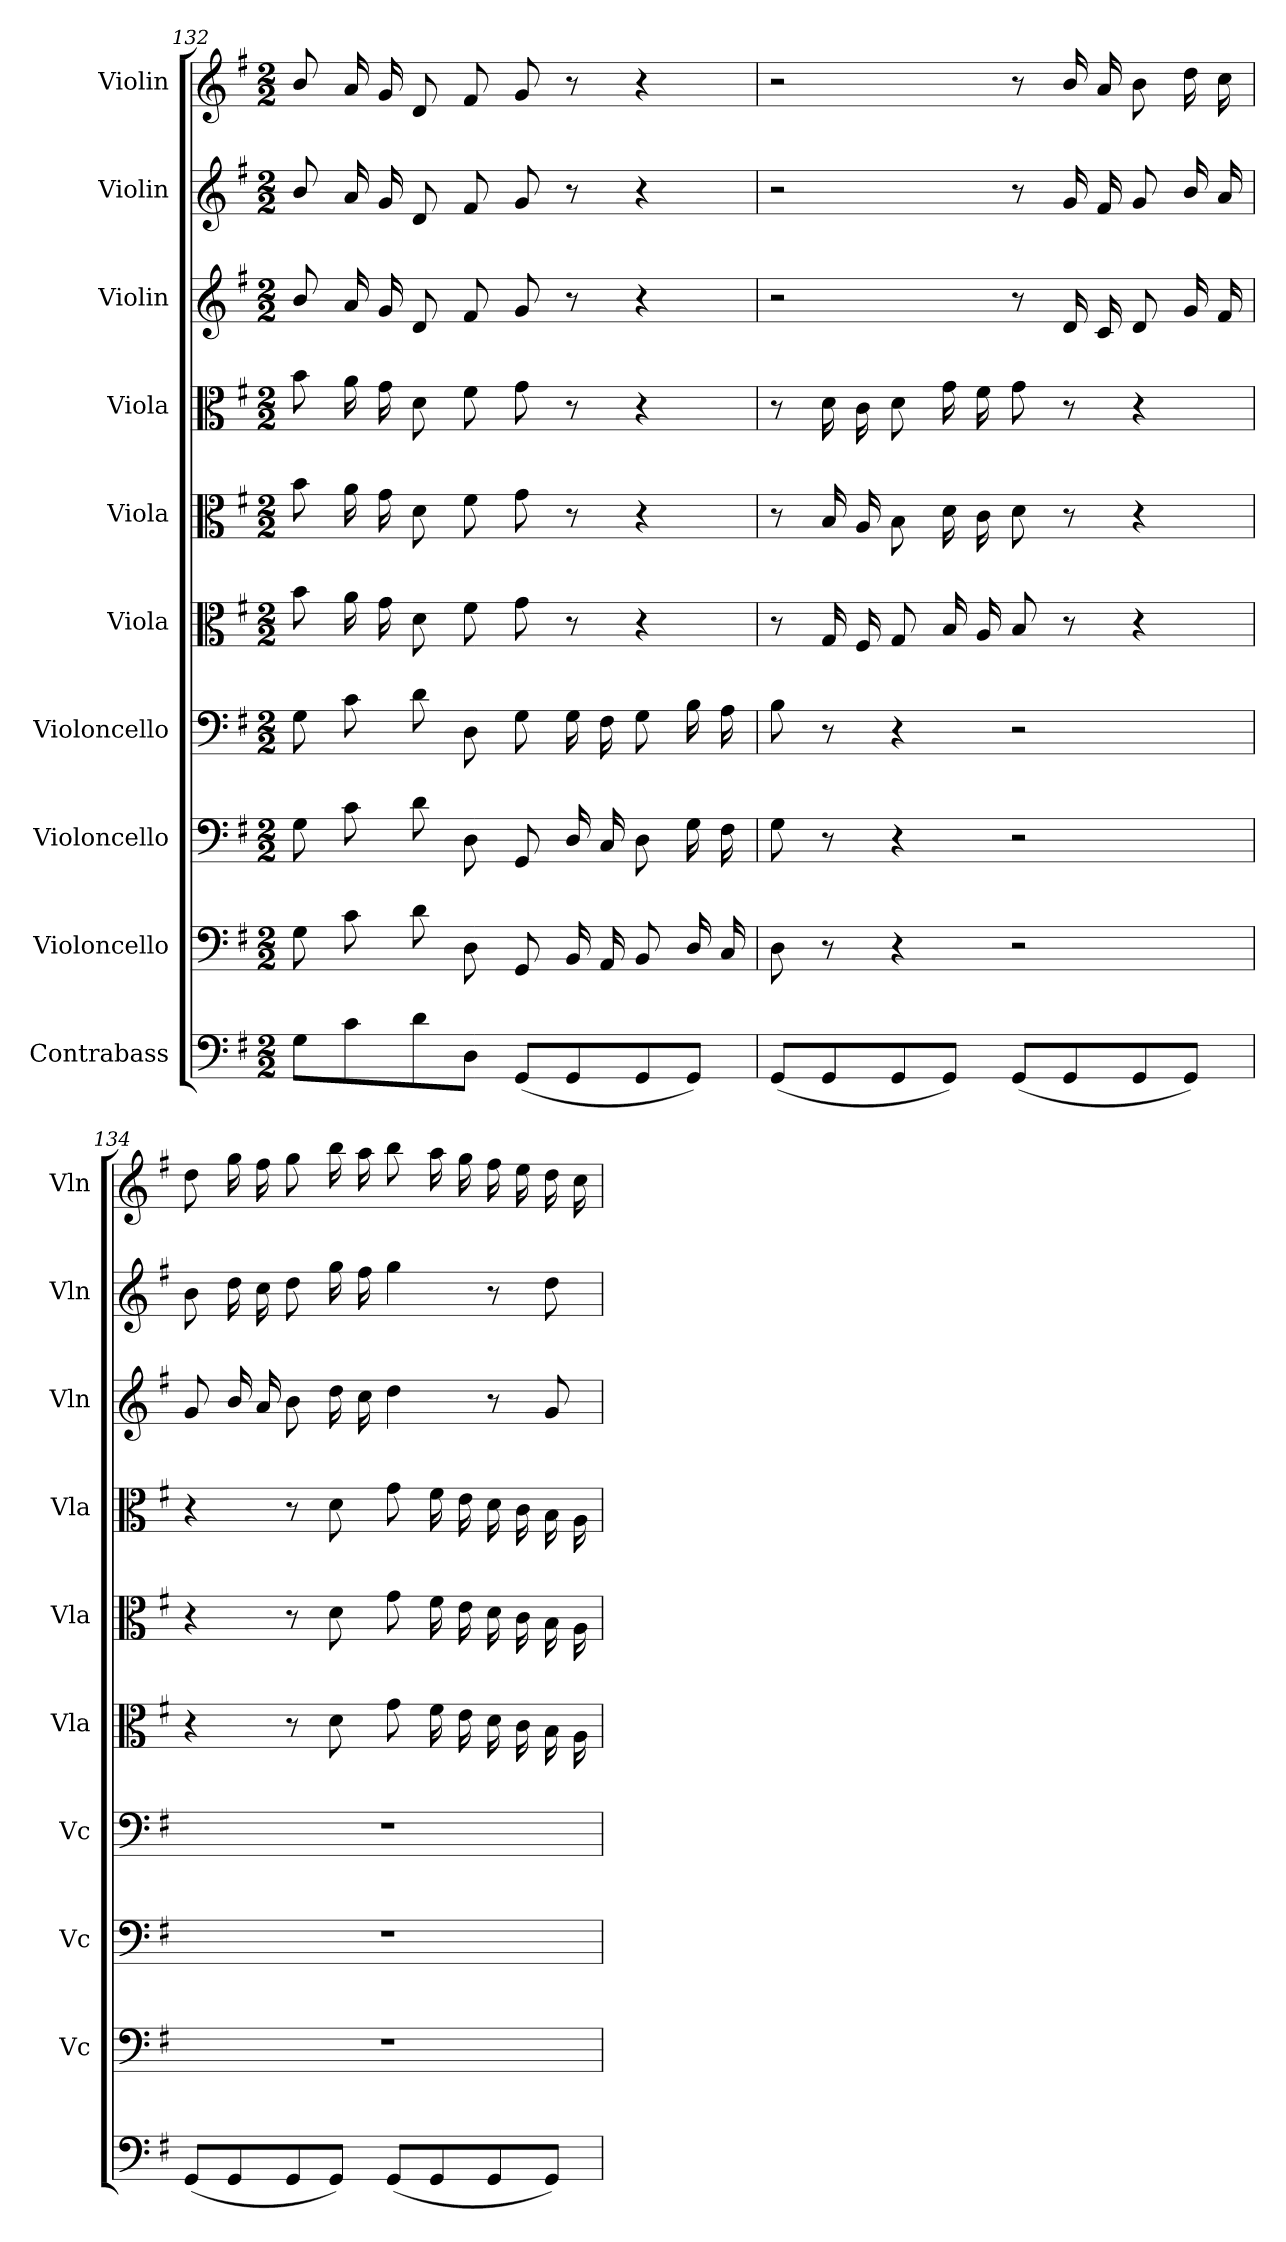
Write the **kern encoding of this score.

**kern	**kern	**kern	**kern	**kern	**kern	**kern	**kern	**kern	**kern
*part10	*part9	*part8	*part7	*part6	*part5	*part4	*part3	*part2	*part1
*staff10	*staff9	*staff8	*staff7	*staff6	*staff5	*staff4	*staff3	*staff2	*staff1
*I"Contrabass	*I"Violoncello	*I"Violoncello	*I"Violoncello	*I"Viola	*I"Viola	*I"Viola	*I"Violin	*I"Violin	*I"Violin
*	*I'Vc	*I'Vc	*I'Vc	*I'Vla	*I'Vla	*I'Vla	*I'Vln	*I'Vln	*I'Vln
*clefF4	*clefF4	*clefF4	*clefF4	*clefC3	*clefC3	*clefC3	*clefG2	*clefG2	*clefG2
*k[f#]	*k[f#]	*k[f#]	*k[f#]	*k[f#]	*k[f#]	*k[f#]	*k[f#]	*k[f#]	*k[f#]
*G:	*G:	*G:	*G:	*G:	*G:	*G:	*G:	*G:	*G:
*M2/2	*M2/2	*M2/2	*M2/2	*M2/2	*M2/2	*M2/2	*M2/2	*M2/2	*M2/2
=132	=132	=132	=132	=132	=132	=132	=132	=132	=132
8G\L	8G\	8G\	8G\	8b\	8b\	8b\	8b/	8b/	8b/
8c\	8c\	8c\	8c\	16a\	16a\	16a\	16a/	16a/	16a/
.	.	.	.	16g\	16g\	16g\	16g/	16g/	16g/
8d\	8d\	8d\	8d\	8d\	8d\	8d\	8d/	8d/	8d/
8D\J	8D\	8D\	8D\	8f#\	8f#\	8f#\	8f#/	8f#/	8f#/
(8GG/L	8GG/	8GG/	8G\	8g\	8g\	8g\	8g/	8g/	8g/
8GG/	16BB/	16D/	16G\	8r	8r	8r	8r	8r	8r
.	16AA/	16C/	16F#\	.	.	.	.	.	.
8GG/	8BB/	8D\	8G\	4r	4r	4r	4r	4r	4r
8GG/J)	16D/	16G\	16B\	.	.	.	.	.	.
.	16C/	16F#\	16A\	.	.	.	.	.	.
=133	=133	=133	=133	=133	=133	=133	=133	=133	=133
(8GG/L	8D\	8G\	8B\	8r	8r	8r	2r	2r	2r
8GG/	8r	8r	8r	16G/	16B/	16d\	.	.	.
.	.	.	.	16F#/	16A/	16c\	.	.	.
8GG/	4r	4r	4r	8G/	8B\	8d\	.	.	.
8GG/J)	.	.	.	16B/	16d\	16g\	.	.	.
.	.	.	.	16A/	16c\	16f#\	.	.	.
(8GG/L	2r	2r	2r	8B/	8d\	8g\	8r	8r	8r
8GG/	.	.	.	8r	8r	8r	16d/	16g/	16b/
.	.	.	.	.	.	.	16c/	16f#/	16a/
8GG/	.	.	.	4r	4r	4r	8d/	8g/	8b\
8GG/J)	.	.	.	.	.	.	16g/	16b/	16dd\
.	.	.	.	.	.	.	16f#/	16a/	16cc\
=134	=134	=134	=134	=134	=134	=134	=134	=134	=134
(8GG/L	1r	1r	1r	4r	4r	4r	8g/	8b\	8dd\
8GG/	.	.	.	.	.	.	16b/	16dd\	16gg\
.	.	.	.	.	.	.	16a/	16cc\	16ff#\
8GG/	.	.	.	8r	8r	8r	8b\	8dd\	8gg\
8GG/J)	.	.	.	8d\	8d\	8d\	16dd\	16gg\	16bb\
.	.	.	.	.	.	.	16cc\	16ff#\	16aa\
(8GG/L	.	.	.	8g\	8g\	8g\	4dd\	4gg\	8bb\
8GG/	.	.	.	16f#\	16f#\	16f#\	.	.	16aa\
.	.	.	.	16e\	16e\	16e\	.	.	16gg\
8GG/	.	.	.	16d\	16d\	16d\	8r	8r	16ff#\
.	.	.	.	16c\	16c\	16c\	.	.	16ee\
8GG/J)	.	.	.	16B\	16B\	16B\	8g/	8dd\	16dd\
.	.	.	.	16A\	16A\	16A\	.	.	16cc\
=	=	=	=	=	=	=	=	=	=
*-	*-	*-	*-	*-	*-	*-	*-	*-	*-
